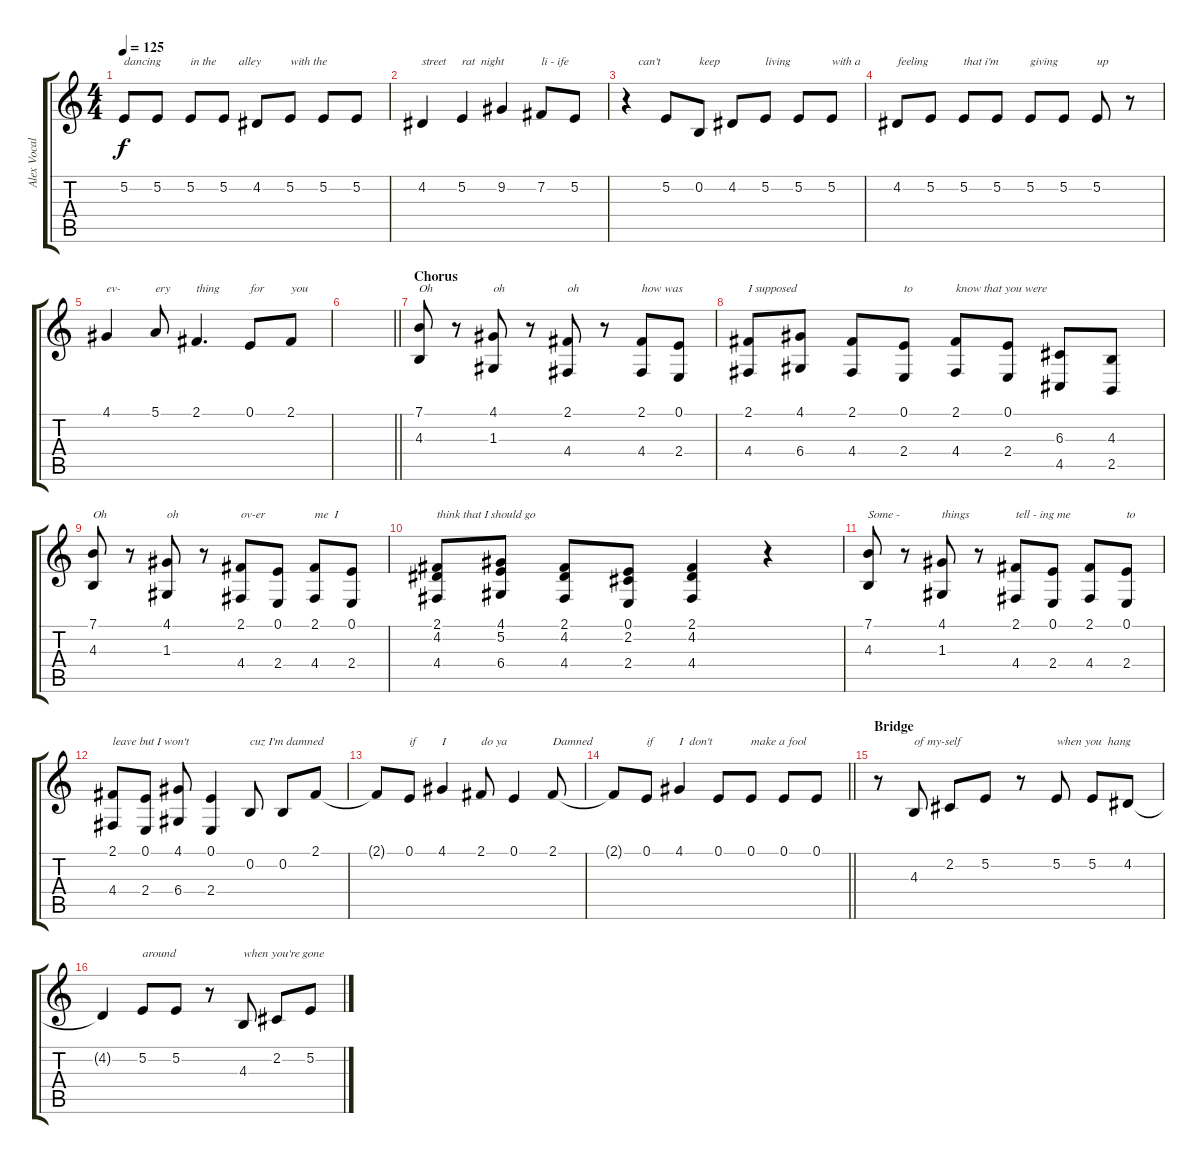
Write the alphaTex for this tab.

\track ("Alex Vocals" "Alex Vocal") {instrument synthvoice}
\staff {score tabs}
\tuning (E4 B3 G3 D3 A2 E2) {hide}
\ts (4 4)
\tempo 125
\clef g2
\ks c
5.2.8{txt "dancing" dy f} 5.2.8 5.2.8{txt "in the"} 5.2.8{txt "     alley"} 4.2.8 5.2.8{txt "with the"} 5.2.8 5.2.8 |
4.2.4{txt "street"} 5.2.4{txt "rat  night"} 9.2.4 7.2.8{txt "li - ife"} 5.2.8 |
r.4{txt "    can't"} 5.2.8 0.2.8{txt "keep"} 4.2.8 5.2.8{txt "living"} 5.2.8 5.2.8{txt "with a"} |
4.2.8{txt "feeling"} 5.2.8 5.2.8{txt "that i'm"} 5.2.8 5.2.8{txt "giving"} 5.2.8 5.2.8{txt "up"} r.8 |
4.1.4{txt "ev-"} 5.1.8{txt "ery"} 2.1.4{d txt "thing"} 0.1.8{txt "for"} 2.1.8{txt "you"} |
\barLineRight lightlight
|
\section ("" "Chorus")
(7.1 4.3).8{txt "Oh"} r.8 (4.1 1.3).8{txt "oh"} r.8 (2.1 4.4).8{txt "oh"} r.8 (2.1 4.4).8{txt "how was"} (0.1 2.4).8 |
(2.1 4.4).8{txt "I supposed"} (4.1 6.4).8 (2.1 4.4).8 (0.1 2.4).8{txt "to"} (2.1 4.4).8{txt "know that you were"} (0.1 2.4).8 (6.3 4.5).8 (4.3 2.5).8 |
(7.1 4.3).8{txt "Oh"} r.8 (4.1 1.3).8{txt "oh"} r.8 (2.1 4.4).8{txt "ov-er"} (0.1 2.4).8 (2.1 4.4).8{txt "me  I"} (0.1 2.4).8 |
(2.1 4.2 4.4).8{txt "think that I should go"} (4.1 5.2 6.4).8 (2.1 4.2 4.4).8 (0.1 2.2 2.4).8 (2.1 4.2 4.4).4 r.4 |
(7.1 4.3).8{txt "Some -"} r.8 (4.1 1.3).8{txt "things"} r.8 (2.1 4.4).8{txt "tell - ing me"} (0.1 2.4).8 (2.1 4.4).8 (0.1 2.4).8{txt "to"} |
(2.1 4.4).8{txt "leave but I won't"} (0.1 2.4).8 (4.1 6.4).8 (0.1 2.4).4 0.2.8{txt "cuz I'm damned"} 0.2.8 2.1.8 |
2.1{t}.8 0.1.8{txt "if"} 4.1.4{txt "I"} 2.1.8{txt "do ya"} 0.1.4 2.1.8{txt "Damned"} |
\barLineRight lightlight
2.1{t}.8 0.1.8{txt "if"} 4.1.4{txt "I  don't"} 0.1.8 0.1.8{txt "make a fool"} 0.1.8 0.1.8 |
\section ("" "Bridge")
r.8 4.3.8{txt "of my-self"} 2.2.8 5.2.8 r.8 5.2.8{txt "when you  hang"} 5.2.8 4.2.8 |
4.2{t}.4 5.2.8{txt "around"} 5.2.8 r.8 4.3.8{txt "when you're gone"} 2.2.8 5.2.8
